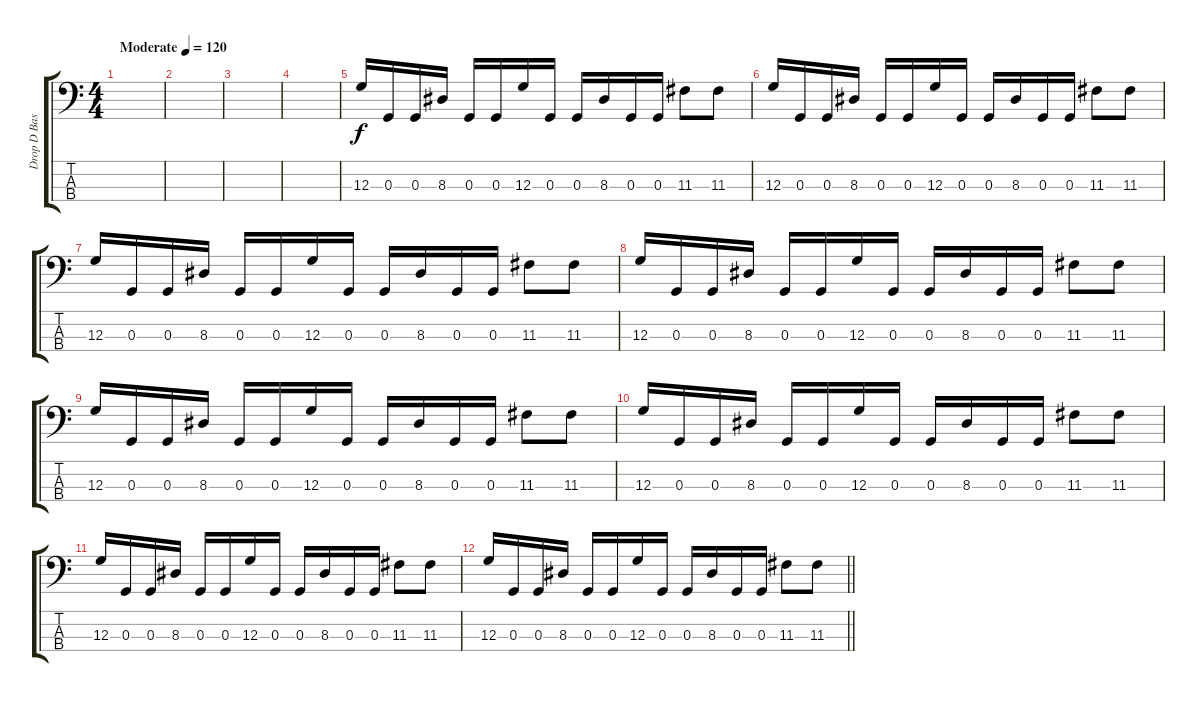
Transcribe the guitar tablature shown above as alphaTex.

\track ("Drop D Bass (Octave Effect)" "Drop D Bas") {instrument overdrivenguitar}
\staff {score tabs}
\tuning (F2 C2 G1 D1) {hide}
\ts (4 4)
\tempo (120 "Moderate")
\clef f4
\ks c
|
|
|
|
12.3.16 0.3.16 0.3.16 8.3.16 0.3.16 0.3.16 12.3.16 0.3.16 0.3.16 8.3.16 0.3.16 0.3.16 11.3.8 11.3.8 |
12.3.16 0.3.16 0.3.16 8.3.16 0.3.16 0.3.16 12.3.16 0.3.16 0.3.16 8.3.16 0.3.16 0.3.16 11.3.8 11.3.8 |
12.3.16 0.3.16 0.3.16 8.3.16 0.3.16 0.3.16 12.3.16 0.3.16 0.3.16 8.3.16 0.3.16 0.3.16 11.3.8 11.3.8 |
12.3.16 0.3.16 0.3.16 8.3.16 0.3.16 0.3.16 12.3.16 0.3.16 0.3.16 8.3.16 0.3.16 0.3.16 11.3.8 11.3.8 |
12.3.16 0.3.16 0.3.16 8.3.16 0.3.16 0.3.16 12.3.16 0.3.16 0.3.16 8.3.16 0.3.16 0.3.16 11.3.8 11.3.8 |
12.3.16 0.3.16 0.3.16 8.3.16 0.3.16 0.3.16 12.3.16 0.3.16 0.3.16 8.3.16 0.3.16 0.3.16 11.3.8 11.3.8 |
12.3.16 0.3.16 0.3.16 8.3.16 0.3.16 0.3.16 12.3.16 0.3.16 0.3.16 8.3.16 0.3.16 0.3.16 11.3.8 11.3.8 |
\barLineRight lightlight
12.3.16 0.3.16 0.3.16 8.3.16 0.3.16 0.3.16 12.3.16 0.3.16 0.3.16 8.3.16 0.3.16 0.3.16 11.3.8 11.3.8
